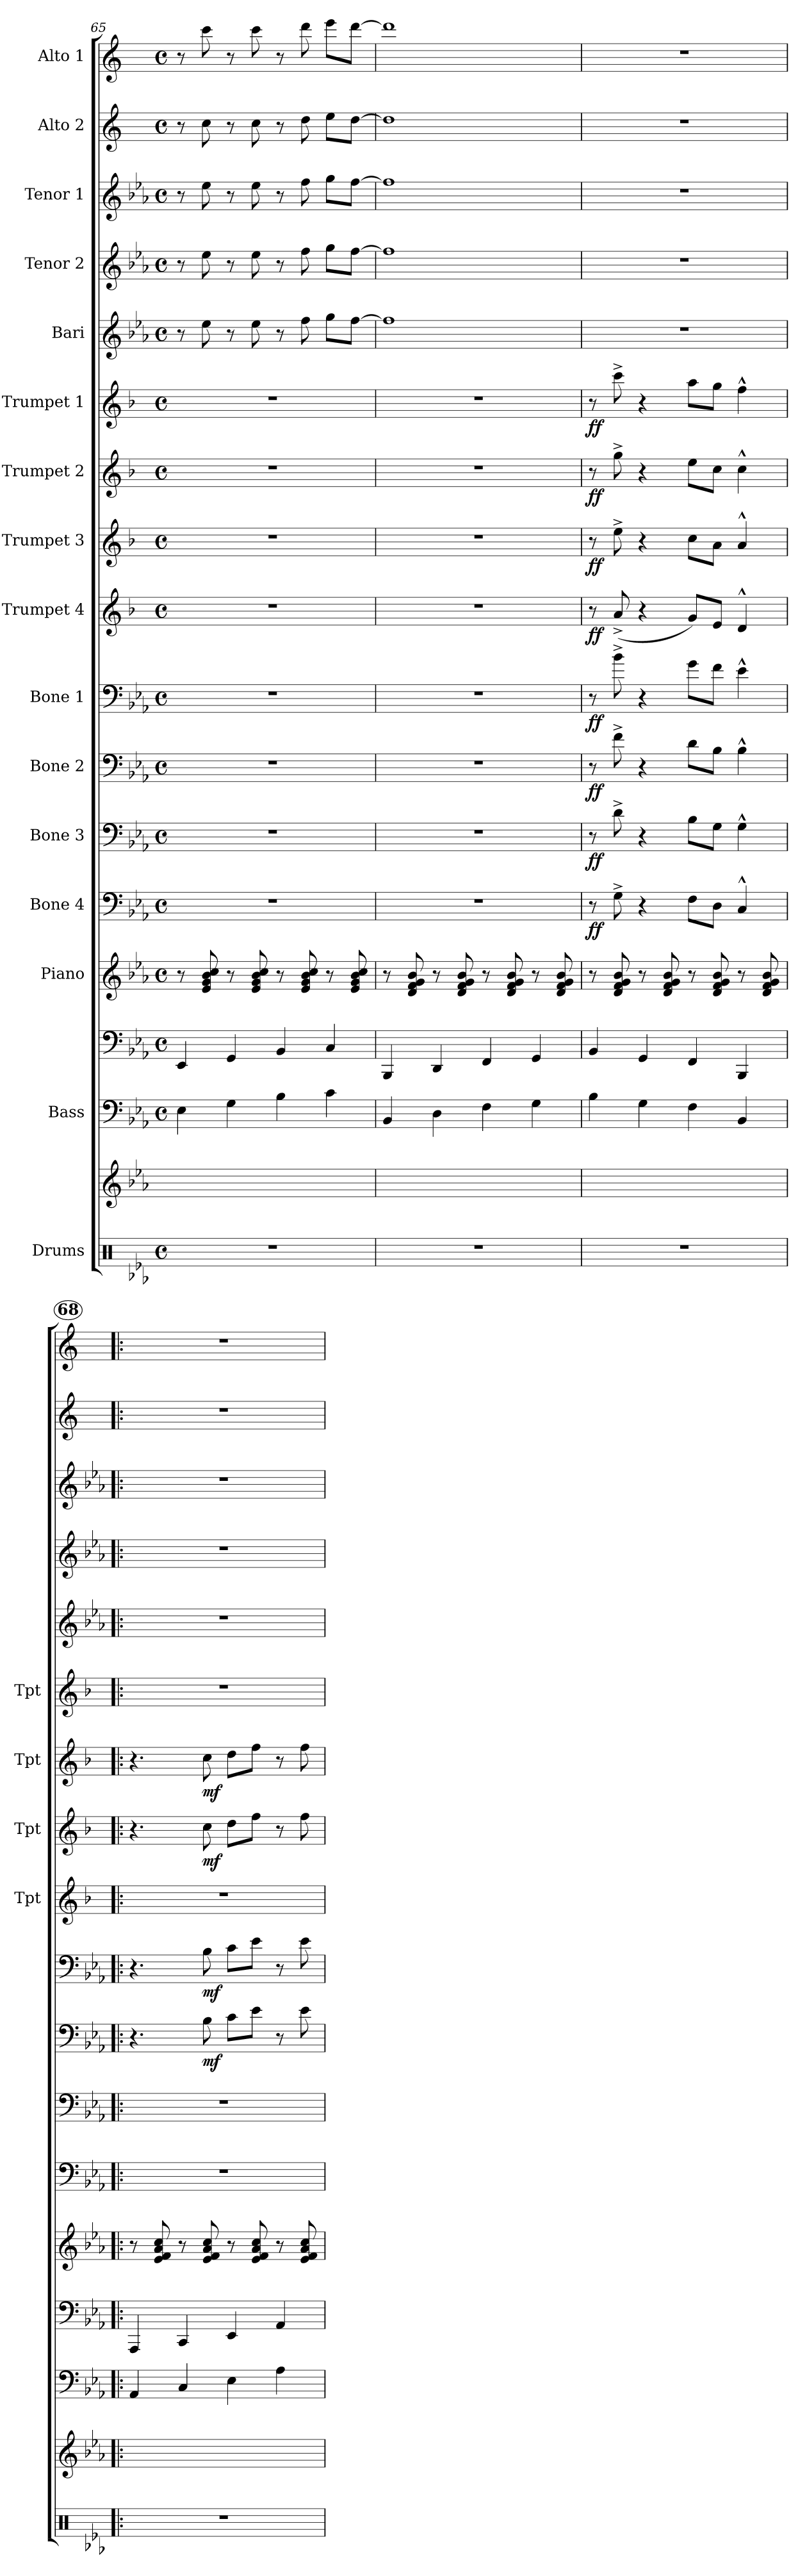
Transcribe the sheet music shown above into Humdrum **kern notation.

**kern	**kern	**kern	**kern	**kern	**kern	**dynam	**kern	**dynam	**kern	**dynam	**kern	**dynam	**kern	**dynam	**kern	**dynam	**kern	**dynam	**kern	**dynam	**kern	**kern	**kern	**kern	**kern
*part18	*part17	*part16	*part15	*part14	*part13	*part13	*part12	*part12	*part11	*part11	*part10	*part10	*part9	*part9	*part8	*part8	*part7	*part7	*part6	*part6	*part5	*part4	*part3	*part2	*part1
*staff18	*staff17	*staff16	*staff15	*staff14	*staff13	*staff13	*staff12	*staff12	*staff11	*staff11	*staff10	*staff10	*staff9	*staff9	*staff8	*staff8	*staff7	*staff7	*staff6	*staff6	*staff5	*staff4	*staff3	*staff2	*staff1
*I"Drums	*	*I"Bass	*	*I"Piano	*I"Bone 4	*	*I"Bone 3	*	*I"Bone 2	*	*I"Bone 1	*	*I"Trumpet 4	*	*I"Trumpet 3	*	*I"Trumpet 2	*	*I"Trumpet 1	*	*I"Bari	*I"Tenor 2	*I"Tenor 1	*I"Alto 2	*I"Alto 1
*	*	*	*	*	*	*	*	*	*	*	*	*	*I'Tpt	*	*I'Tpt	*	*I'Tpt	*	*I'Tpt	*	*	*	*	*	*
*clefX	*clefG2	*clefF4	*clefF4	*clefG2	*clefF4	*	*clefF4	*	*clefF4	*	*clefF4	*	*clefG2	*	*clefG2	*	*clefG2	*	*clefG2	*	*clefG2	*clefG2	*clefG2	*clefG2	*clefG2
*	*	*ITrd7c12	*	*	*	*	*	*	*	*	*	*	*ITrd1c2	*	*ITrd1c2	*	*ITrd1c2	*	*ITrd1c2	*	*ITrd12c21	*ITrd8c14	*ITrd8c14	*ITrd5c9	*ITrd5c9
*k[b-e-a-]	*k[b-e-a-]	*k[b-e-a-]	*k[b-e-a-]	*k[b-e-a-]	*k[b-e-a-]	*	*k[b-e-a-]	*	*k[b-e-a-]	*	*k[b-e-a-]	*	*k[b-e-a-]	*	*k[b-e-a-]	*	*k[b-e-a-]	*	*k[b-e-a-]	*	*k[b-e-a-]	*k[b-e-a-]	*k[b-e-a-]	*k[b-e-a-]	*k[b-e-a-]
*E-:	*E-:	*E-:	*E-:	*E-:	*E-:	*	*E-:	*	*E-:	*	*E-:	*	*E-:	*	*E-:	*	*E-:	*	*E-:	*	*E-:	*E-:	*E-:	*E-:	*E-:
*M4/4	*	*M4/4	*M4/4	*M4/4	*M4/4	*	*M4/4	*	*M4/4	*	*M4/4	*	*M4/4	*	*M4/4	*	*M4/4	*	*M4/4	*	*M4/4	*M4/4	*M4/4	*M4/4	*M4/4
*met(c)	*	*met(c)	*met(c)	*met(c)	*met(c)	*	*met(c)	*	*met(c)	*	*met(c)	*	*met(c)	*	*met(c)	*	*met(c)	*	*met(c)	*	*met(c)	*met(c)	*met(c)	*met(c)	*met(c)
=65	=65	=65	=65	=65	=65	=65	=65	=65	=65	=65	=65	=65	=65	=65	=65	=65	=65	=65	=65	=65	=65	=65	=65	=65	=65
1r	1ryy	4EE-\	4EE-/	8r	1r	.	1r	.	1r	.	1r	.	1r	.	1r	.	1r	.	1r	.	8r	8r	8r	8r	8r
.	.	.	.	8e-/ 8g/ 8b-/ 8cc/	.	.	.	.	.	.	.	.	.	.	.	.	.	.	.	.	8e-\	8e-\	8e-\	8e-\	8ee-\
.	.	4GG\	4GG/	8r	.	.	.	.	.	.	.	.	.	.	.	.	.	.	.	.	8r	8r	8r	8r	8r
.	.	.	.	8e-/ 8g/ 8b-/ 8cc/	.	.	.	.	.	.	.	.	.	.	.	.	.	.	.	.	8e-\	8e-\	8e-\	8e-\	8ee-\
.	.	4BB-\	4BB-/	8r	.	.	.	.	.	.	.	.	.	.	.	.	.	.	.	.	8r	8r	8r	8r	8r
.	.	.	.	8e-/ 8g/ 8b-/ 8cc/	.	.	.	.	.	.	.	.	.	.	.	.	.	.	.	.	8f\	8f\	8f\	8f\	8ff\
.	.	4C\	4C/	8r	.	.	.	.	.	.	.	.	.	.	.	.	.	.	.	.	8g\L	8g\L	8g\L	8g\L	8gg\L
.	.	.	.	8e-/ 8g/ 8b-/ 8cc/	.	.	.	.	.	.	.	.	.	.	.	.	.	.	.	.	[8f\J	[8f\J	[8f\J	[8f\J	[8ff\J
=66	=66	=66	=66	=66	=66	=66	=66	=66	=66	=66	=66	=66	=66	=66	=66	=66	=66	=66	=66	=66	=66	=66	=66	=66	=66
1r	1ryy	4BBB-/	4BBB-/	8r	1r	.	1r	.	1r	.	1r	.	1r	.	1r	.	1r	.	1r	.	1f]	1f]	1f]	1f]	1ff]
.	.	.	.	8d/ 8f/ 8g/ 8b-/	.	.	.	.	.	.	.	.	.	.	.	.	.	.	.	.	.	.	.	.	.
.	.	4DD\	4DD/	8r	.	.	.	.	.	.	.	.	.	.	.	.	.	.	.	.	.	.	.	.	.
.	.	.	.	8d/ 8f/ 8g/ 8b-/	.	.	.	.	.	.	.	.	.	.	.	.	.	.	.	.	.	.	.	.	.
.	.	4FF\	4FF/	8r	.	.	.	.	.	.	.	.	.	.	.	.	.	.	.	.	.	.	.	.	.
.	.	.	.	8d/ 8f/ 8g/ 8b-/	.	.	.	.	.	.	.	.	.	.	.	.	.	.	.	.	.	.	.	.	.
.	.	4GG\	4GG/	8r	.	.	.	.	.	.	.	.	.	.	.	.	.	.	.	.	.	.	.	.	.
.	.	.	.	8d/ 8f/ 8g/ 8b-/	.	.	.	.	.	.	.	.	.	.	.	.	.	.	.	.	.	.	.	.	.
=67	=67	=67	=67	=67	=67	=67	=67	=67	=67	=67	=67	=67	=67	=67	=67	=67	=67	=67	=67	=67	=67	=67	=67	=67	=67
!	!	!	!	!	!	!LO:DY:b	!	!LO:DY:b	!	!LO:DY:b	!	!LO:DY:b	!	!LO:DY:b	!	!LO:DY:b	!	!LO:DY:b	!	!LO:DY:b	!	!	!	!	!
1r	1ryy	4BB-\	4BB-/	8r	8r	ff	8r	ff	8r	ff	8r	ff	8r	ff	8r	ff	8r	ff	8r	ff	1r	1r	1r	1r	1r
.	.	.	.	8d/ 8f/ 8g/ 8b-/	(<8G^>\	.	(<8d^>\	.	8f^>\	.	(8b-^>\	.	(8g^</	.	(<8dd^>\	.	(<8ff^>\	.	(8bb-^>\	.	.	.	.	.	.
.	.	4GG\	4GG/	8r	4r	.	4r	.	4r	.	4r	.	4r	.	4r	.	4r	.	4r	.	.	.	.	.	.
.	.	.	.	8d/ 8f/ 8g/ 8b-/	.	.	.	.	.	.	.	.	.	.	.	.	.	.	.	.	.	.	.	.	.
.	.	4FF\	4FF/	8r	8F\L	.	8B-\L	.	8d\L	.	8g\L	.	8f/L)	.	8b-\L	.	8dd\L	.	8gg\L	.	.	.	.	.	.
.	.	.	.	8d/ 8f/ 8g/ 8b-/	8D\J	.	8G\J	.	8B-\J	.	8f\J	.	8d/J	.	8g\J	.	8b-\J	.	8ff\J	.	.	.	.	.	.
.	.	4BBB-/	4BBB-/	8r	4C^^>/	.	4G^^>\	.	4B-^^>\	.	4e-^^>\	.	4c^^>/	.	4g^^>/	.	4b-^^>\	.	4ee-^^>\	.	.	.	.	.	.
.	.	.	.	8d/ 8f/ 8g/ 8b-/	.	.	.	.	.	.	.	.	.	.	.	.	.	.	.	.	.	.	.	.	.
!!LO:PB:g=z
!!LO:REH:place=s1:a:B:enc=circle:fs=6.3:t=68
=68!|:	=68!|:	=68!|:	=68!|:	=68!|:	=68!|:	=68!|:	=68!|:	=68!|:	=68!|:	=68!|:	=68!|:	=68!|:	=68!|:	=68!|:	=68!|:	=68!|:	=68!|:	=68!|:	=68!|:	=68!|:	=68!|:	=68!|:	=68!|:	=68!|:	=68!|:
1r	1ryy	4AAA-/	4AAA-/	8r	1r	.	1r	.	4.r	.	4.r	.	1r	.	4.r	.	4.r	.	1r	.	1r	1r	1r	1r	1r
.	.	.	.	8e-/ 8f/ 8a-/ 8cc/	.	.	.	.	.	.	.	.	.	.	.	.	.	.	.	.	.	.	.	.	.
.	.	4CC/	4CC/	8r	.	.	.	.	.	.	.	.	.	.	.	.	.	.	.	.	.	.	.	.	.
!	!	!	!	!	!	!	!	!	!	!LO:DY:b	!	!LO:DY:b	!	!	!	!LO:DY:b	!	!LO:DY:b	!	!	!	!	!	!	!
.	.	.	.	8e-/ 8f/ 8a-/ 8cc/	.	.	.	.	8B-\	mf	8B-\	mf	.	.	8b-\	mf	8b-\	mf	.	.	.	.	.	.	.
.	.	4EE-\	4EE-/	8r	.	.	.	.	8c\L	.	8c\L	.	.	.	8cc\L	.	8cc\L	.	.	.	.	.	.	.	.
.	.	.	.	8e-/ 8f/ 8a-/ 8cc/	.	.	.	.	8e-\J	.	8e-\J	.	.	.	8ee-\J	.	8ee-\J	.	.	.	.	.	.	.	.
.	.	4AA-\	4AA-/	8r	.	.	.	.	8r	.	8r	.	.	.	8r	.	8r	.	.	.	.	.	.	.	.
.	.	.	.	8e-/ 8f/ 8a-/ 8cc/	.	.	.	.	8e-\	.	8e-\	.	.	.	8ee-\	.	8ee-\	.	.	.	.	.	.	.	.
=	=	=	=	=	=	=	=	=	=	=	=	=	=	=	=	=	=	=	=	=	=	=	=	=	=
*-	*-	*-	*-	*-	*-	*-	*-	*-	*-	*-	*-	*-	*-	*-	*-	*-	*-	*-	*-	*-	*-	*-	*-	*-	*-
